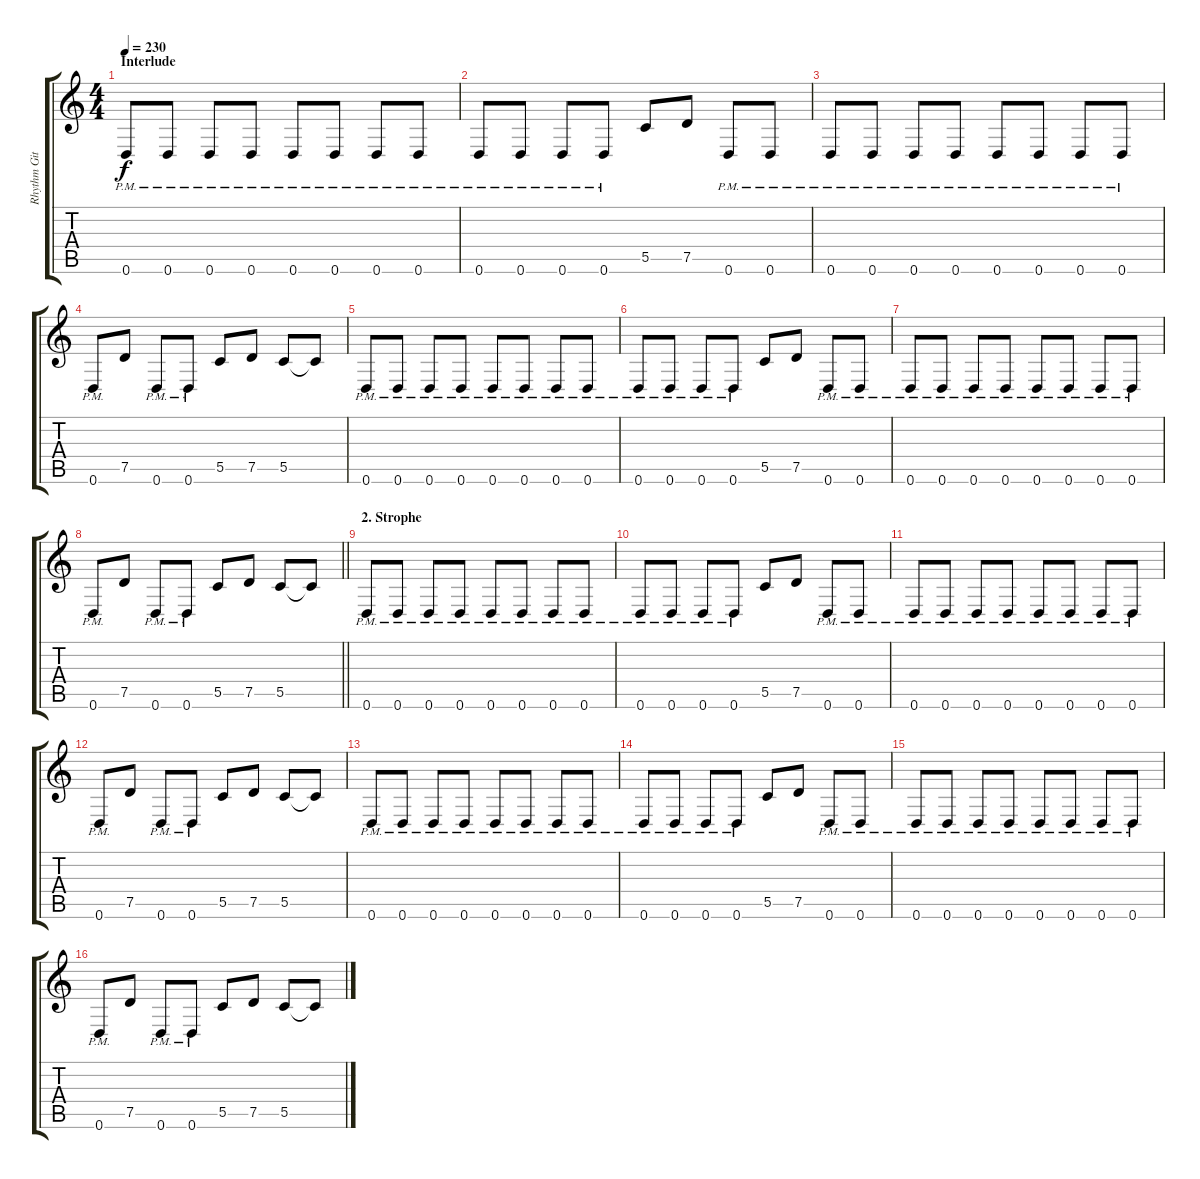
\track ("Rhythm Gitarre" "Rhythm Git") {instrument acousticguitarsteel}
\staff {score tabs}
\tuning (D4 A3 F3 C3 G2 D2) {hide}
\ts (4 4)
\section ("" "Interlude")
\tempo 230
\clef g2
\ks c
0.6{pm}.8{dy f} 0.6{pm}.8 0.6{pm}.8 0.6{pm}.8 0.6{pm}.8 0.6{pm}.8 0.6{pm}.8 0.6{pm}.8 |
0.6{pm}.8 0.6{pm}.8 0.6{pm}.8 0.6{pm}.8 5.5.8 7.5.8 0.6{pm}.8 0.6{pm}.8 |
0.6{pm}.8 0.6{pm}.8 0.6{pm}.8 0.6{pm}.8 0.6{pm}.8 0.6{pm}.8 0.6{pm}.8 0.6{pm}.8 |
0.6{pm}.8 7.5.8 0.6{pm}.8 0.6{pm}.8 5.5.8 7.5.8 5.5.8 5.5{t}.8 |
0.6{pm}.8 0.6{pm}.8 0.6{pm}.8 0.6{pm}.8 0.6{pm}.8 0.6{pm}.8 0.6{pm}.8 0.6{pm}.8 |
0.6{pm}.8 0.6{pm}.8 0.6{pm}.8 0.6{pm}.8 5.5.8 7.5.8 0.6{pm}.8 0.6{pm}.8 |
0.6{pm}.8 0.6{pm}.8 0.6{pm}.8 0.6{pm}.8 0.6{pm}.8 0.6{pm}.8 0.6{pm}.8 0.6{pm}.8 |
\barLineRight lightlight
0.6{pm}.8 7.5.8 0.6{pm}.8 0.6{pm}.8 5.5.8 7.5.8 5.5.8 5.5{t}.8 |
\section ("" "2. Strophe")
0.6{pm}.8 0.6{pm}.8 0.6{pm}.8 0.6{pm}.8 0.6{pm}.8 0.6{pm}.8 0.6{pm}.8 0.6{pm}.8 |
0.6{pm}.8 0.6{pm}.8 0.6{pm}.8 0.6{pm}.8 5.5.8 7.5.8 0.6{pm}.8 0.6{pm}.8 |
0.6{pm}.8 0.6{pm}.8 0.6{pm}.8 0.6{pm}.8 0.6{pm}.8 0.6{pm}.8 0.6{pm}.8 0.6{pm}.8 |
0.6{pm}.8 7.5.8 0.6{pm}.8 0.6{pm}.8 5.5.8 7.5.8 5.5.8 5.5{t}.8 |
0.6{pm}.8 0.6{pm}.8 0.6{pm}.8 0.6{pm}.8 0.6{pm}.8 0.6{pm}.8 0.6{pm}.8 0.6{pm}.8 |
0.6{pm}.8 0.6{pm}.8 0.6{pm}.8 0.6{pm}.8 5.5.8 7.5.8 0.6{pm}.8 0.6{pm}.8 |
0.6{pm}.8 0.6{pm}.8 0.6{pm}.8 0.6{pm}.8 0.6{pm}.8 0.6{pm}.8 0.6{pm}.8 0.6{pm}.8 |
0.6{pm}.8 7.5.8 0.6{pm}.8 0.6{pm}.8 5.5.8 7.5.8 5.5.8 5.5{t}.8
